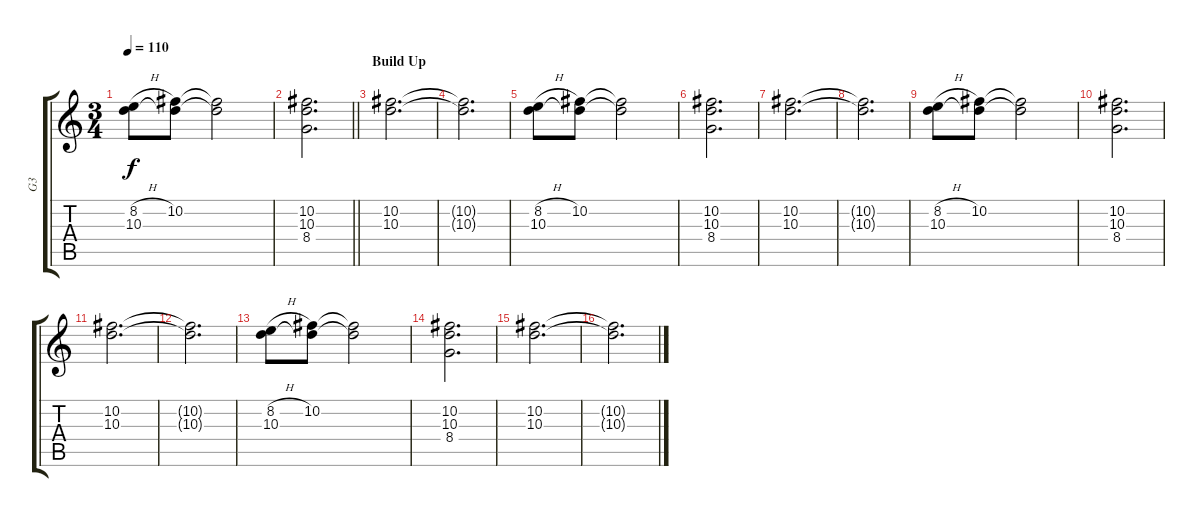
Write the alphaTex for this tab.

\track ("G3" "G3") {instrument electricguitarclean}
\staff {score tabs}
\tuning (Db4 Ab3 E3 B2 Gb2 B1) {hide}
\ts (3 4)
\tempo 110
\clef g2
\ks c
(8.2{h} 10.3).8{dy f} (10.2 10.3{t}).8 (10.2{t} 10.3{t}).2 |
\barLineRight lightlight
(10.2 10.3 8.4).2{d} |
\section ("" "Build Up")
(10.2 10.3).2{d} |
(10.2{t} 10.3{t}).2{d} |
(8.2{h} 10.3).8 (10.2 10.3{t}).8 (10.2{t} 10.3{t}).2 |
(10.2 10.3 8.4).2{d} |
(10.2 10.3).2{d} |
(10.2{t} 10.3{t}).2{d} |
(8.2{h} 10.3).8 (10.2 10.3{t}).8 (10.2{t} 10.3{t}).2 |
(10.2 10.3 8.4).2{d} |
(10.2 10.3).2{d} |
(10.2{t} 10.3{t}).2{d} |
(8.2{h} 10.3).8 (10.2 10.3{t}).8 (10.2{t} 10.3{t}).2 |
(10.2 10.3 8.4).2{d} |
(10.2 10.3).2{d} |
(10.2{t} 10.3{t}).2{d}
